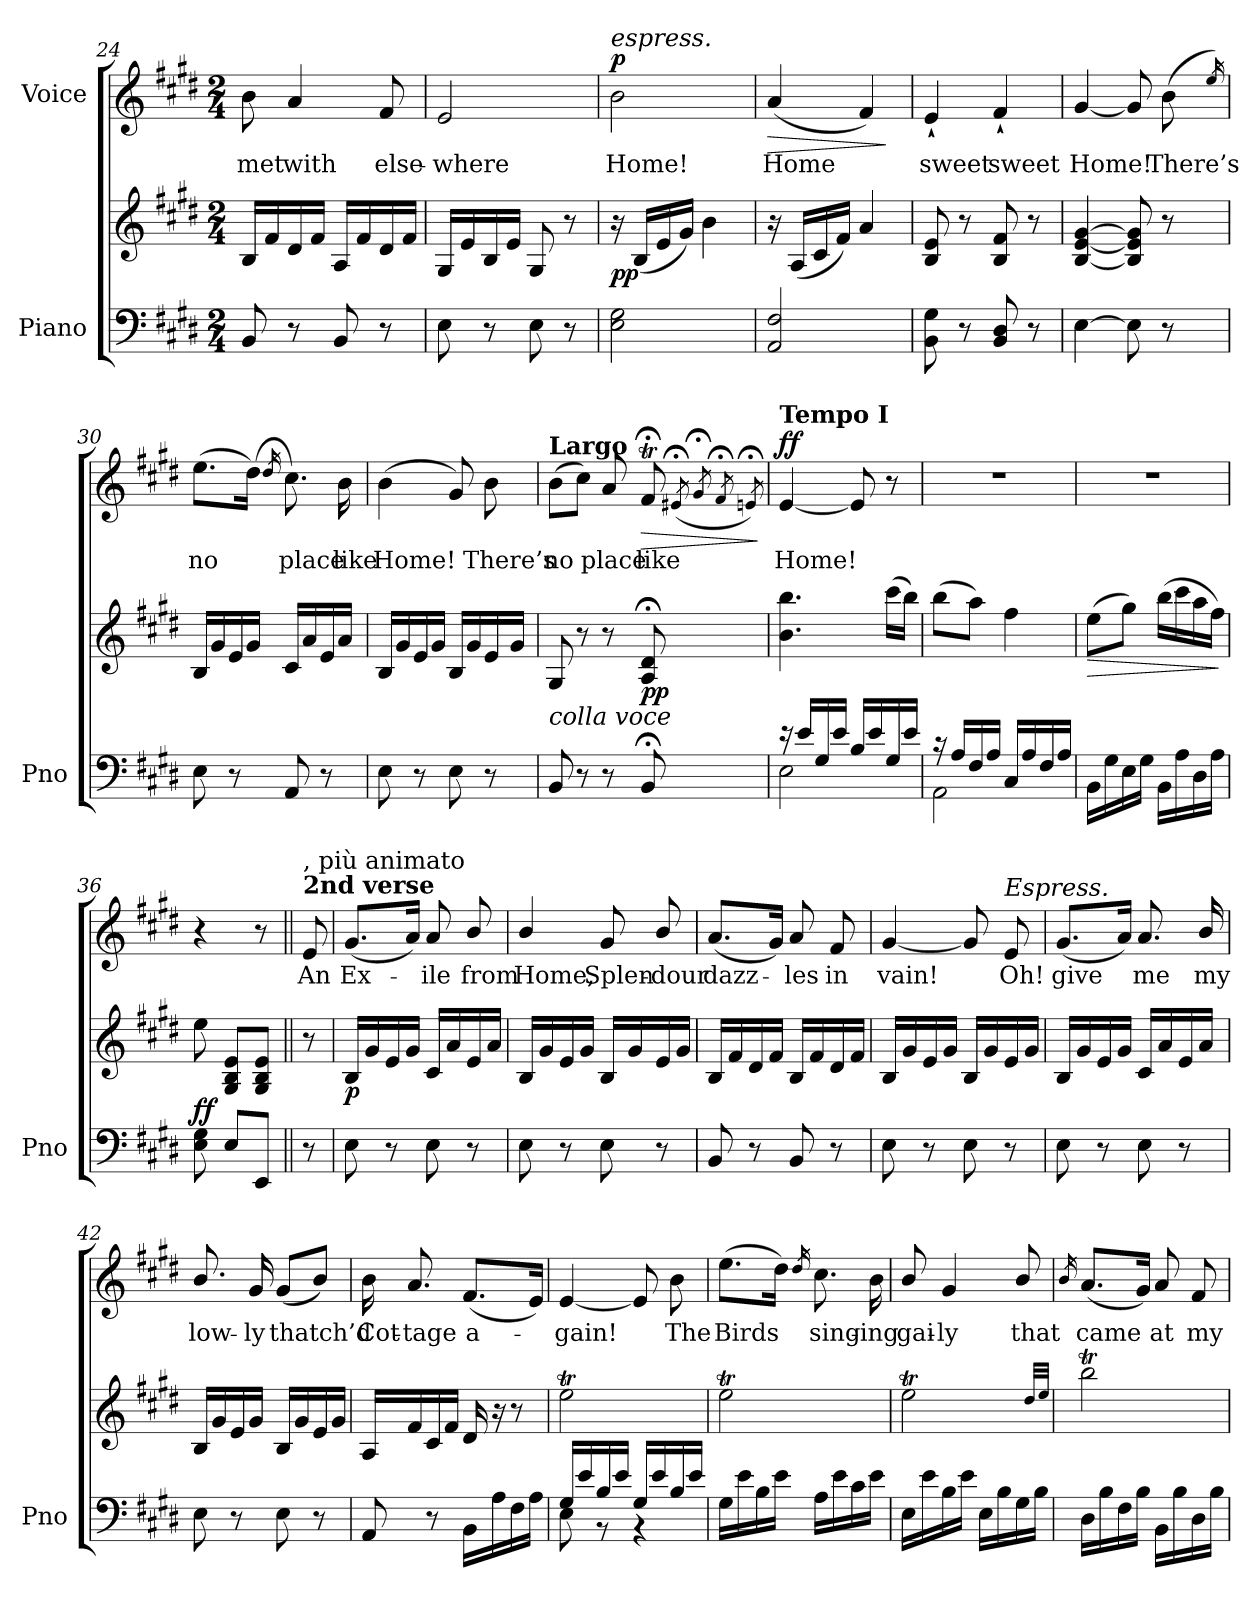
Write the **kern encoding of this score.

**kern	**kern	**dynam	**kern	**text	**dynam
*part2	*part2	*part2	*part1	*part1	*part1
*staff3	*staff2	*staff2/3	*staff1	*staff1	*staff1
*I"Piano	*	*	*I"Voice	*	*
*I'Pno	*	*	*	*	*
*clefF4	*clefG2	*	*clefG2	*	*
*k[f#c#g#d#]	*k[f#c#g#d#]	*	*k[f#c#g#d#]	*	*
*M2/4	*M2/4	*	*M2/4	*	*
=24	=24	=24	=24	=24	=24
!	!	!	!	!LO:LY:b	!
8BB/	16B/LL	.	8b\	met	.
.	16f#/	.	.	.	.
!	!	!	!	!LO:LY:b	!
8r	16d#/	.	4a/	with	.
.	16f#/JJ	.	.	.	.
8BB/	16A/LL	.	.	.	.
.	16f#/	.	.	.	.
!	!	!	!	!LO:LY:b	!
8r	16d#/	.	8f#/	else-	.
.	16f#/JJ	.	.	.	.
=25	=25	=25	=25	=25	=25
!	!	!	!	!LO:LY:b	!
8E\	16G#/LL	.	2e/	-where	.
.	16e/	.	.	.	.
8r	16B/	.	.	.	.
.	16e/JJ	.	.	.	.
8E\	8G#/	.	.	.	.
8r	8r	.	.	.	.
=26	=26	=26	=26	=26	=26
!	!	!	!LO:TX:a:i:t=espress.	!	!
!	!	!LO:DY:b	!	!LO:LY:b	!LO:DY:a
2E\ 2G#\	16r	pp	2b\	Home!	p
.	(<16B/LL	.	.	.	.
.	16e/	.	.	.	.
.	16g#/JJ)	.	.	.	.
.	4b\	.	.	.	.
=27	=27	=27	=27	=27	=27
!	!	!	!	!LO:LY:b	!LO:HP:b
2AA/ 2F#/	16r	.	(<4a/	Home	>
.	(<16A/LL	.	.	.	.
.	16c#/	.	.	.	.
.	16f#/JJ)	.	.	.	.
.	4a/	.	4f#/)	.	.
.	.	.	.	.	]
=28	=28	=28	=28	=28	=28
!	!	!	!	!LO:LY:b	!
8BB\ 8G#\	8B/ 8e/	.	4e`/	sweet	.
8r	8r	.	.	.	.
!	!	!	!	!LO:LY:b	!
8BB/ 8D#/	8B/ 8f#/	.	4f#`/	sweet	.
8r	8r	.	.	.	.
!!LO:LB:g=z
=29	=29	=29	=29	=29	=29
!	!	!	!	!LO:LY:b	!
[4E\	[4B/ [4e/ [4g#/	.	[4g#/	Home!	.
8E\]	8B/] 8e/] 8g#/]	.	8g#/]	.	.
!	!	!	!	!LO:LY:b	!
8r	8r	.	(>8b\	There’s	.
.	.	.	16qee/)	.	.
=30	=30	=30	=30	=30	=30
!	!	!	!	!LO:LY:b	!
8E\	16B/LL	.	(>8.ee\L	no	.
.	16g#/	.	.	.	.
8r	16e/	.	.	.	.
.	16g#/JJ	.	(<16dd#\Jk)	.	.
.	.	.	16qdd#/	.	.
!	!	!	!	!LO:LY:b	!
8AA/	16c#/LL	.	8.cc#\)	place	.
.	16a/	.	.	.	.
8r	16e/	.	.	.	.
!	!	!	!	!LO:LY:b	!
.	16a/JJ	.	16b\	like	.
=31	=31	=31	=31	=31	=31
!	!	!	!	!LO:LY:b	!
8E\	16B/LL	.	(<4b\	Home!	.
.	16g#/	.	.	.	.
8r	16e/	.	.	.	.
.	16g#/JJ	.	.	.	.
8E\	16B/LL	.	8g#/)	.	.
.	16g#/	.	.	.	.
!	!	!	!	!LO:LY:b	!
8r	16e/	.	8b\	There’s	.
.	16g#/JJ	.	.	.	.
=32	=32	=32	=32	=32	=32
!	!	!	!LO:TX:a:B:t=Largo	!	!
!LO:TX:a:i:t=colla voce	!	!	!	!	!
!	!	!	!	!LO:LY:b	!
8BB/	8G#/	.	(>8b\L	no	.
8r	8r	.	8cc#\J)	.	.
!	!	!	!	!LO:LY:b	!
8r	8r	.	8a/	place	.
!	!	!LO:DY:b	!	!LO:LY:b	!LO:HP:b
8BB;/	8A/;< 8d#/;<	pp	8f#;<T/	like	>
!	!	!	!LO:N:head=solid	!	!
.	.	.	(<8qe#X;</	.	.
!	!	!	!LO:N:head=solid	!	!
.	.	.	8qg#;</	.	.
!	!	!	!LO:N:head=solid	!	!
.	.	.	8qf#;</	.	.
!	!	!	!LO:N:head=solid	!	!
.	.	.	8qen;</)	.	.
.	.	.	.	.	]
=33	=33	=33	=33	=33	=33
*^	*	*	*	*	*
!	!	!	!	!LO:TX:a:B:t=Tempo I	!	!
!	!	!	!LO:DY:b	!	!LO:LY:b	!
!	!	!	!LO:DY:n=1:b	!	!	!
!	!	!	!LO:DY:n=2:b	!	!	!LO:DY:b
16r	2E\	4.b\ 4.bb\	other-dynamics ff other-dynamics	[4e/	Home!	ff
16e/LL	.	.	.	.	.	.
16G#/	.	.	.	.	.	.
16e/JJ	.	.	.	.	.	.
16B/LL	.	.	.	8e/]	.	.
16e/	.	.	.	.	.	.
16G#/	.	(>16ccc#\LL	.	8r	.	.
16e/JJ	.	16bb\JJ)	.	.	.	.
!!LO:LB:g=z
=34	=34	=34	=34	=34	=34	=34
16r	2AA\	(>8bb\L	.	2r	.	.
16A/LL	.	.	.	.	.	.
16F#/	.	8aa\J)	.	.	.	.
16A/JJ	.	.	.	.	.	.
16C#/LL	.	4ff#\	.	.	.	.
16A/	.	.	.	.	.	.
16F#/	.	.	.	.	.	.
16A/JJ	.	.	.	.	.	.
*v	*v	*	*	*	*	*
=35	=35	=35	=35	=35	=35
!	!	!LO:HP:b	!	!	!
16BB\LL	(>8ee\L	>	2r	.	.
16G#\	.	.	.	.	.
16E\	8gg#\J)	.	.	.	.
16G#\JJ	.	.	.	.	.
16BB\LL	(>16bb\LL	.	.	.	.
16A\	16ccc#\	.	.	.	.
16D#\	16aa\	.	.	.	.
16A\JJ	16ff#\JJ)	.	.	.	.
.	.	]	.	.	.
=36	=36	=36	=36	=36	=36
!	!	!LO:DY:b	!	!	!
8E\ 8G#\	8ee\	ff	4r	.	.
8E/L	8G#/ 8B/ 8e/L	.	.	.	.
8EE/J	8G#/ 8B/ 8e/J	.	8r	.	.
=36X2||	=36X2||	=36X2||	=36X2||	=36X2||	=36X2||
*	*	*	*MM86	*	*
!	!	!	!LO:TX:a:B:t=2nd verse	!	!
!	!	!	!LO:TX:a:t=, più animato	!	!
!	!	!	!	!LO:LY:b	!
8r	8r	.	8e/	An	.
=37	=37	=37	=37	=37	=37
!	!	!LO:DY:b	!	!LO:LY:b	!
8E\	16B/LL	p	(<8.g#/L	Ex-	.
.	16g#/	.	.	.	.
8r	16e/	.	.	.	.
.	16g#/JJ	.	16a/Jk)	.	.
!	!	!	!	!LO:LY:b	!
8E\	16c#/LL	.	8a/	-ile	.
.	16a/	.	.	.	.
!	!	!	!	!LO:LY:b	!
8r	16e/	.	8b/	from	.
.	16a/JJ	.	.	.	.
=38	=38	=38	=38	=38	=38
!	!	!	!	!LO:LY:b	!
8E\	16B/LL	.	4b/	Home,	.
.	16g#/	.	.	.	.
8r	16e/	.	.	.	.
.	16g#/JJ	.	.	.	.
!	!	!	!	!LO:LY:b	!
8E\	16B/LL	.	8g#/	Splen-	.
.	16g#/	.	.	.	.
!	!	!	!	!LO:LY:b	!
8r	16e/	.	8b/	-dour	.
.	16g#/JJ	.	.	.	.
=39	=39	=39	=39	=39	=39
!	!	!	!	!LO:LY:b	!
8BB/	16B/LL	.	(<8.a/L	dazz-	.
.	16f#/	.	.	.	.
8r	16d#/	.	.	.	.
.	16f#/JJ	.	16g#/Jk)	.	.
!	!	!	!	!LO:LY:b	!
8BB/	16B/LL	.	8a/	-les	.
.	16f#/	.	.	.	.
!	!	!	!	!LO:LY:b	!
8r	16d#/	.	8f#/	in	.
.	16f#/JJ	.	.	.	.
!!LO:PB:g=z
=40	=40	=40	=40	=40	=40
!	!	!	!	!LO:LY:b	!
8E\	16B/LL	.	[4g#/	vain!	.
.	16g#/	.	.	.	.
8r	16e/	.	.	.	.
.	16g#/JJ	.	.	.	.
8E\	16B/LL	.	8g#/]	.	.
.	16g#/	.	.	.	.
!	!	!	!LO:TX:a:i:t=Espress.	!	!
!	!	!	!	!LO:LY:b	!
8r	16e/	.	8e/	Oh!	.
.	16g#/JJ	.	.	.	.
=41	=41	=41	=41	=41	=41
!	!	!	!	!LO:LY:b	!
8E\	16B/LL	.	(<8.g#/L	give	.
.	16g#/	.	.	.	.
8r	16e/	.	.	.	.
.	16g#/JJ	.	16a/Jk)	.	.
!	!	!	!	!LO:LY:b	!
8E\	16c#/LL	.	8.a/	me	.
.	16a/	.	.	.	.
8r	16e/	.	.	.	.
!	!	!	!	!LO:LY:b	!
.	16a/JJ	.	16b/	my	.
=42	=42	=42	=42	=42	=42
!	!	!	!	!LO:LY:b	!
8E\	16B/LL	.	8.b/	low-	.
.	16g#/	.	.	.	.
8r	16e/	.	.	.	.
!	!	!	!	!LO:LY:b	!
.	16g#/JJ	.	16g#/	-ly	.
!	!	!	!	!LO:LY:b	!
8E\	16B/LL	.	(<8g#/L	thatch’d	.
.	16g#/	.	.	.	.
8r	16e/	.	8b/J)	.	.
.	16g#/JJ	.	.	.	.
=43	=43	=43	=43	=43	=43
!	!	!	!	!LO:LY:b	!
8AA/	16A/LL	.	16b\	Cot-	.
!	!	!	!	!LO:LY:b	!
.	16f#/	.	8.a/	-tage	.
8r	16c#/	.	.	.	.
.	16f#/JJ	.	.	.	.
!	!	!	!	!LO:LY:b	!
16BB\LL	16d#/	.	(<8.f#/L	a-	.
16A\	16r	.	.	.	.
16F#\	8r	.	.	.	.
16A\JJ	.	.	16e/Jk)	.	.
=44	=44	=44	=44	=44	=44
*^	*	*	*	*	*
!	!	!	!	!	!LO:LY:b	!
16G#/LL	8E\	2eeT\	.	[4e/	-gain!	.
16e/	.	.	.	.	.	.
16B/	8r	.	.	.	.	.
16e/JJ	.	.	.	.	.	.
16G#/LL	4r	.	.	8e/]	.	.
16e/	.	.	.	.	.	.
!	!	!	!	!	!LO:LY:b	!
16B/	.	.	.	8b\	The	.
16e/JJ	.	.	.	.	.	.
*v	*v	*	*	*	*	*
!!LO:LB:g=z
=45	=45	=45	=45	=45	=45
!	!	!	!	!LO:LY:b	!
16G#\LL	2eeT\	.	(>8.ee\L	Birds	.
16e\	.	.	.	.	.
16B\	.	.	.	.	.
16e\JJ	.	.	16dd#\Jk)	.	.
.	.	.	16qdd#/	.	.
!	!	!	!	!LO:LY:b	!
16A\LL	.	.	8.cc#\	sing-	.
16e\	.	.	.	.	.
16c#\	.	.	.	.	.
!	!	!	!	!LO:LY:b	!
16e\JJ	.	.	16b\	-ing	.
=46	=46	=46	=46	=46	=46
!	!	!	!	!LO:LY:b	!
16E\LL	2eeT\	.	8b/	gai-	.
16e\	.	.	.	.	.
!	!	!	!	!LO:LY:b	!
16B\	.	.	4g#/	-ly	.
16e\JJ	.	.	.	.	.
16E\LL	.	.	.	.	.
16B\	.	.	.	.	.
!	!	!	!	!LO:LY:b	!
16G#\	.	.	8b/	that	.
16B\JJ	.	.	.	.	.
.	32qdd#/LLL	.	.	.	.
.	32qee/JJJ	.	.	.	.
=47	=47	=47	=47	=47	=47
.	.	.	16qb/	.	.
!	!	!	!	!LO:LY:b	!
16D#\LL	2bbT\	.	(<8.a/L	came	.
16B\	.	.	.	.	.
16F#\	.	.	.	.	.
16B\JJ	.	.	16g#/Jk)	.	.
!	!	!	!	!LO:LY:b	!
16BB\LL	.	.	8a/	at	.
16B\	.	.	.	.	.
!	!	!	!	!LO:LY:b	!
16D#\	.	.	8f#/	my	.
16B\JJ	.	.	.	.	.
=	=	=	=	=	=
*-	*-	*-	*-	*-	*-
